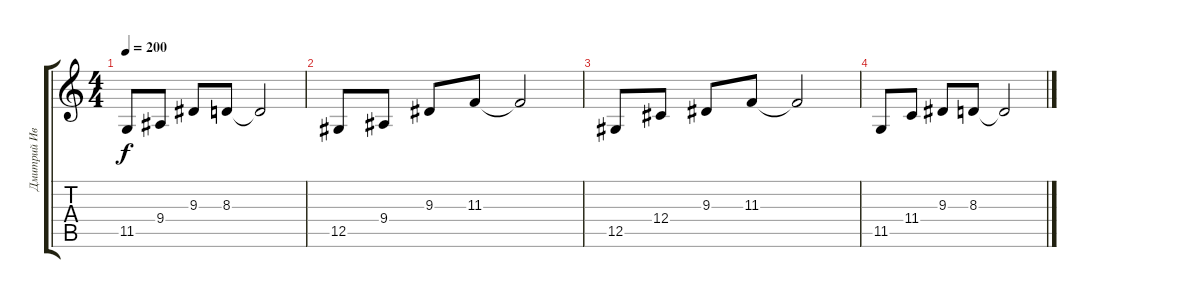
\track ("Дмитрий Иванов" "Дмитрий Ив") {instrument harpsichord}
\staff {score tabs}
\tuning (Eb4 Bb3 Gb3 Db3 Ab2 Eb2) {hide}
\ts (4 4)
\tempo 200
\clef g2
\ks c
11.5.8{dy f} 9.4.8 9.3.8 8.3.8 8.3{t}.2 |
12.5.8 9.4.8 9.3.8 11.3.8 11.3{t}.2 |
12.5.8 12.4.8 9.3.8 11.3.8 11.3{t}.2 |
11.5.8 11.4.8 9.3.8 8.3.8 8.3{t}.2
